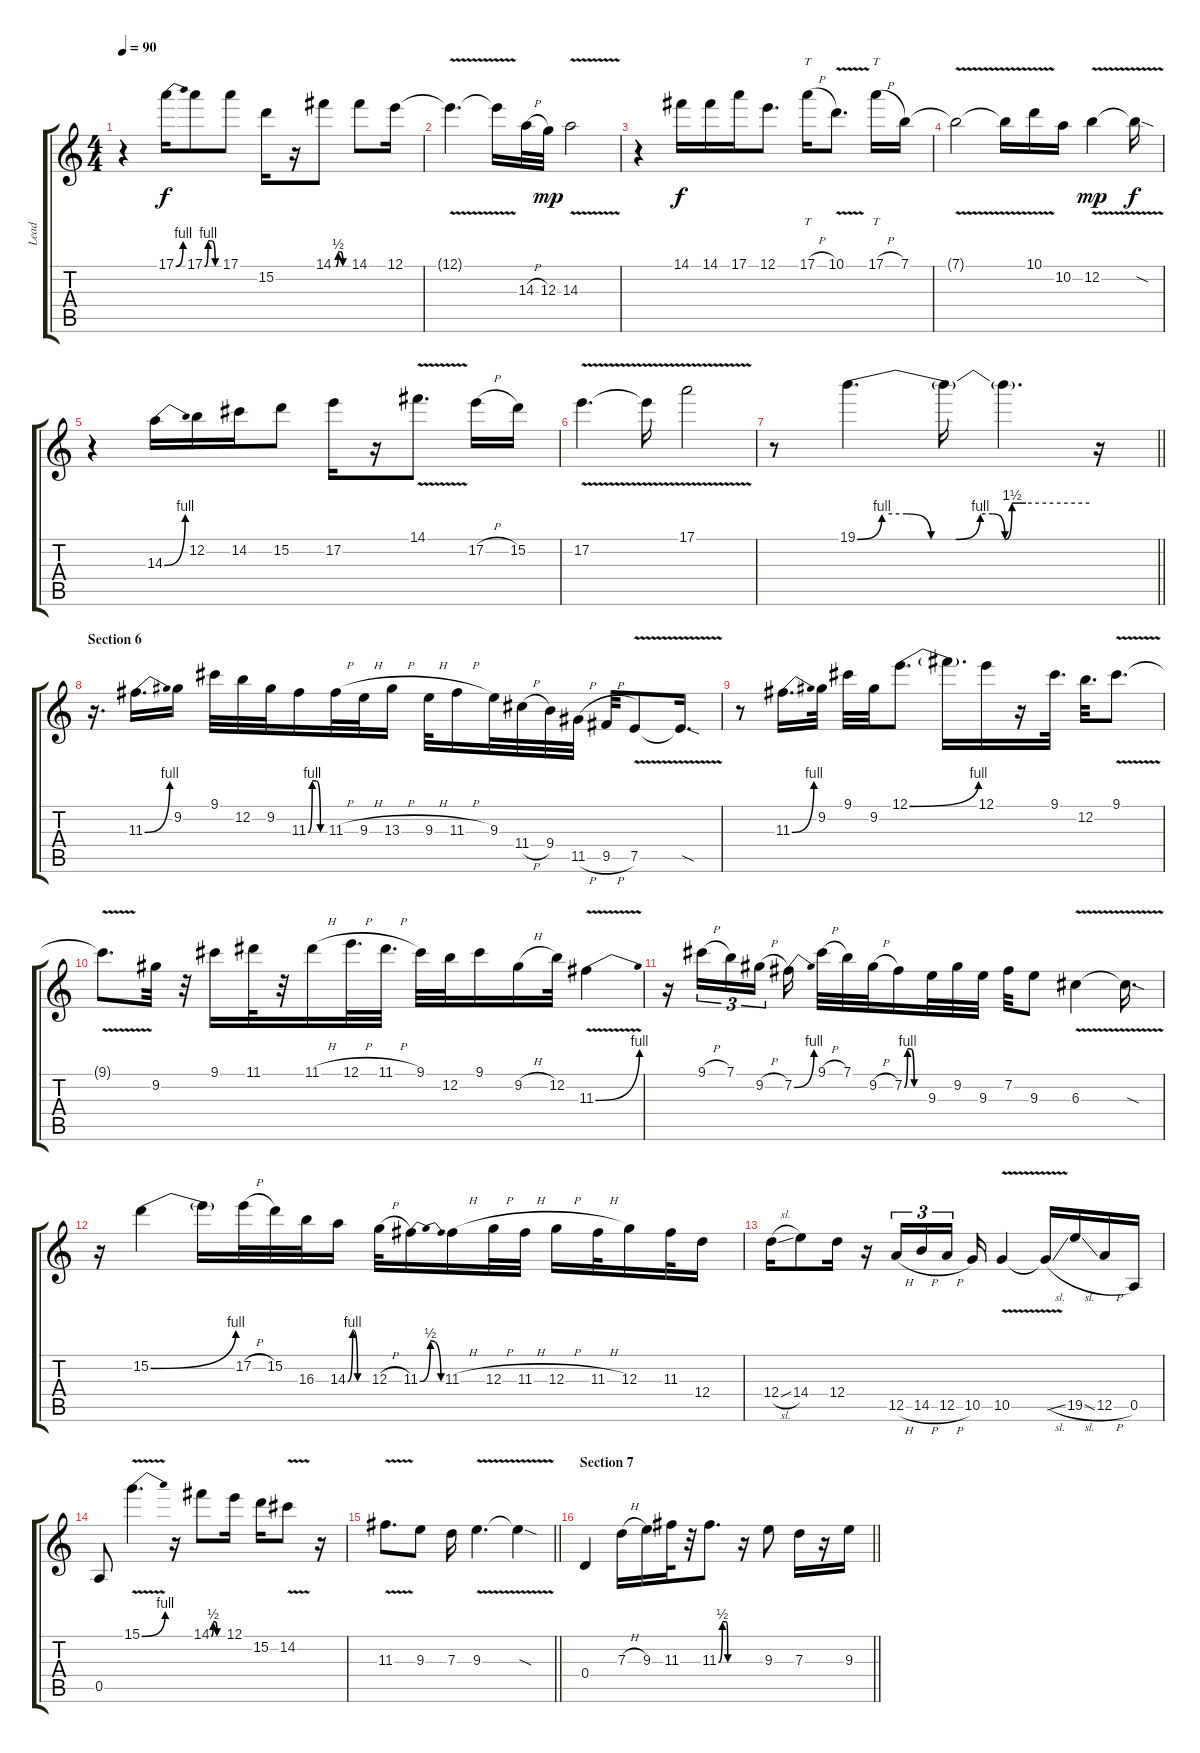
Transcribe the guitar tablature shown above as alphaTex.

\track ("Lead" "Lead") {instrument overdrivenguitar}
\staff {score tabs}
\tuning (E4 B3 G3 D3 A2 E2) {hide}
\ts (4 4)
\tempo 90
\clef g2
\ks c
r.4{dy f} 17.1{be (bend 0 0 60 4)}.16 17.1{be (custom 0 0 15 4 30 4 45 0 60 0)}.8 17.1.8 15.2.16 r.16 14.1{be (custom 0 0 10 0 20 2 30 2 40 0 60 0)}.8 14.1.8 12.1.16 |
12.1{v t}.4{d} 12.1{t}.16 14.3{h}.32 12.3.32{dy mp} 14.3{v}.2 |
r.4 14.1.16{dy f} 14.1.16 17.1.16 12.1.8{d} 17.1{h}.16{tt} 10.1{v}.8{d} 17.1{h}.16{tt} 7.1.16 |
7.1{v t}.2 7.1{t}.16 10.1{v}.16 10.2.16 12.2{v}.4{dy mp} 12.2{sod t}.16{dy f} |
r.4 14.3{be (bend 0 0 60 4)}.16 12.2.16 14.2.16 15.2.8 17.2.16 r.16 14.1{v}.8{d} 17.2{h}.16 15.2.16 |
17.2{v}.4{d} 17.2{t}.16 17.1{v}.2 |
\barLineRight lightlight
r.8 19.1{be (custom 0 0 10 4 20 4 30 0 40 0 50 4 55 4 60 0)}.4{d} 19.1{t}.16 19.1{be (custom 0 0 5 6 10 6 15 6 60 6) t}.4{d} r.16 |
\section ("" "Section 6")
r.16{d} 11.3{be (bend 0 0 60 4)}.16{d} 9.2.16 9.1.32 12.2.32 9.2.32 11.3{be (custom 0 0 15 4 30 4 45 0 60 0)}.16 11.3{h}.32 9.3{h}.32 13.3{h}.16 9.3{h}.32 11.3{h}.16 9.3.32 11.4{h}.32 9.4.32 11.5{h}.32 9.5{h}.32 7.5{v}.8 7.5{sod t}.16{d} |
r.8 11.3{be (bend 0 0 60 4)}.16{d} 9.2.32 9.1.32 9.2.32 12.1{be (bend 0 0 60 4)}.8{d} 12.1{t}.16{d} 12.1.16 r.16 9.1.32{d} 12.2.32{d} 9.1{v}.8{d} |
9.1{t}.8{d} 9.2.32 r.32 9.1.16 11.1.32 r.32 11.1{h}.16 12.1{h}.32{d} 11.1{h}.32{d} 9.1.32 12.2.32 9.1.16 9.2{h}.16 12.2.32 11.3{be (bend 0 0 60 4) v}.4 |
r.16 9.1{h}.16{tu (3 2)} 7.1.16{tu (3 2)} 9.2{h}.16{tu (3 2) beam splitsecondary} 7.2{be (bend 0 0 60 4)}.16 9.1{h}.32 7.1.32 9.2{h}.32 7.2{be (custom 0 0 10 4 20 4 30 0 60 0)}.16 9.3.32 9.2.32 9.3.32 7.2.32 9.3.8 6.3{v}.4 6.3{sod t}.16{d} |
r.16 15.2{be (bend 0 0 60 4)}.4 15.2{t}.16 17.2{h}.32 15.2.32 16.3.32 14.3{be (custom 0 0 15 4 30 0 60 0)}.16 12.3{h}.32 11.3{be (bendrelease 0 0 30 2 30 2 60 0)}.16 11.3{h}.16 12.3{h}.32 11.3{h}.32 12.3{h}.16 11.3{h}.32 12.3.16 11.3.32 12.4.16 |
12.4{sl}.16 14.4.8 12.4.16 r.16 12.5{h}.16{tu (3 2)} 14.5{h}.16{tu (3 2)} 12.5{h}.16{tu (3 2) beam splitsecondary} 10.5.16 10.5{v}.4 10.5{sl t}.16 19.5{sl}.16 12.5{h}.16 0.5.16 |
0.5.8 15.1{be (bend 0 0 60 4) v}.4{d} r.16 14.1{be (custom 0 0 10 2 20 2 30 0 40 0 60 0)}.8 12.1.16 15.2.16 14.2{v}.8 r.16 |
\barLineRight lightlight
11.3{v}.8{d} 9.3.8 7.3.16 9.3{v}.4{d} 9.3{sod t}.4 |
\section ("" "Section 7")
\barLineRight lightlight
0.4.4 7.3{h}.16 9.3.16 11.3.32 r.32 11.3{be (custom 0 0 15 2 30 2 36 0 60 0)}.8{d} r.16 9.3.8 7.3.16 r.16 9.3.16
